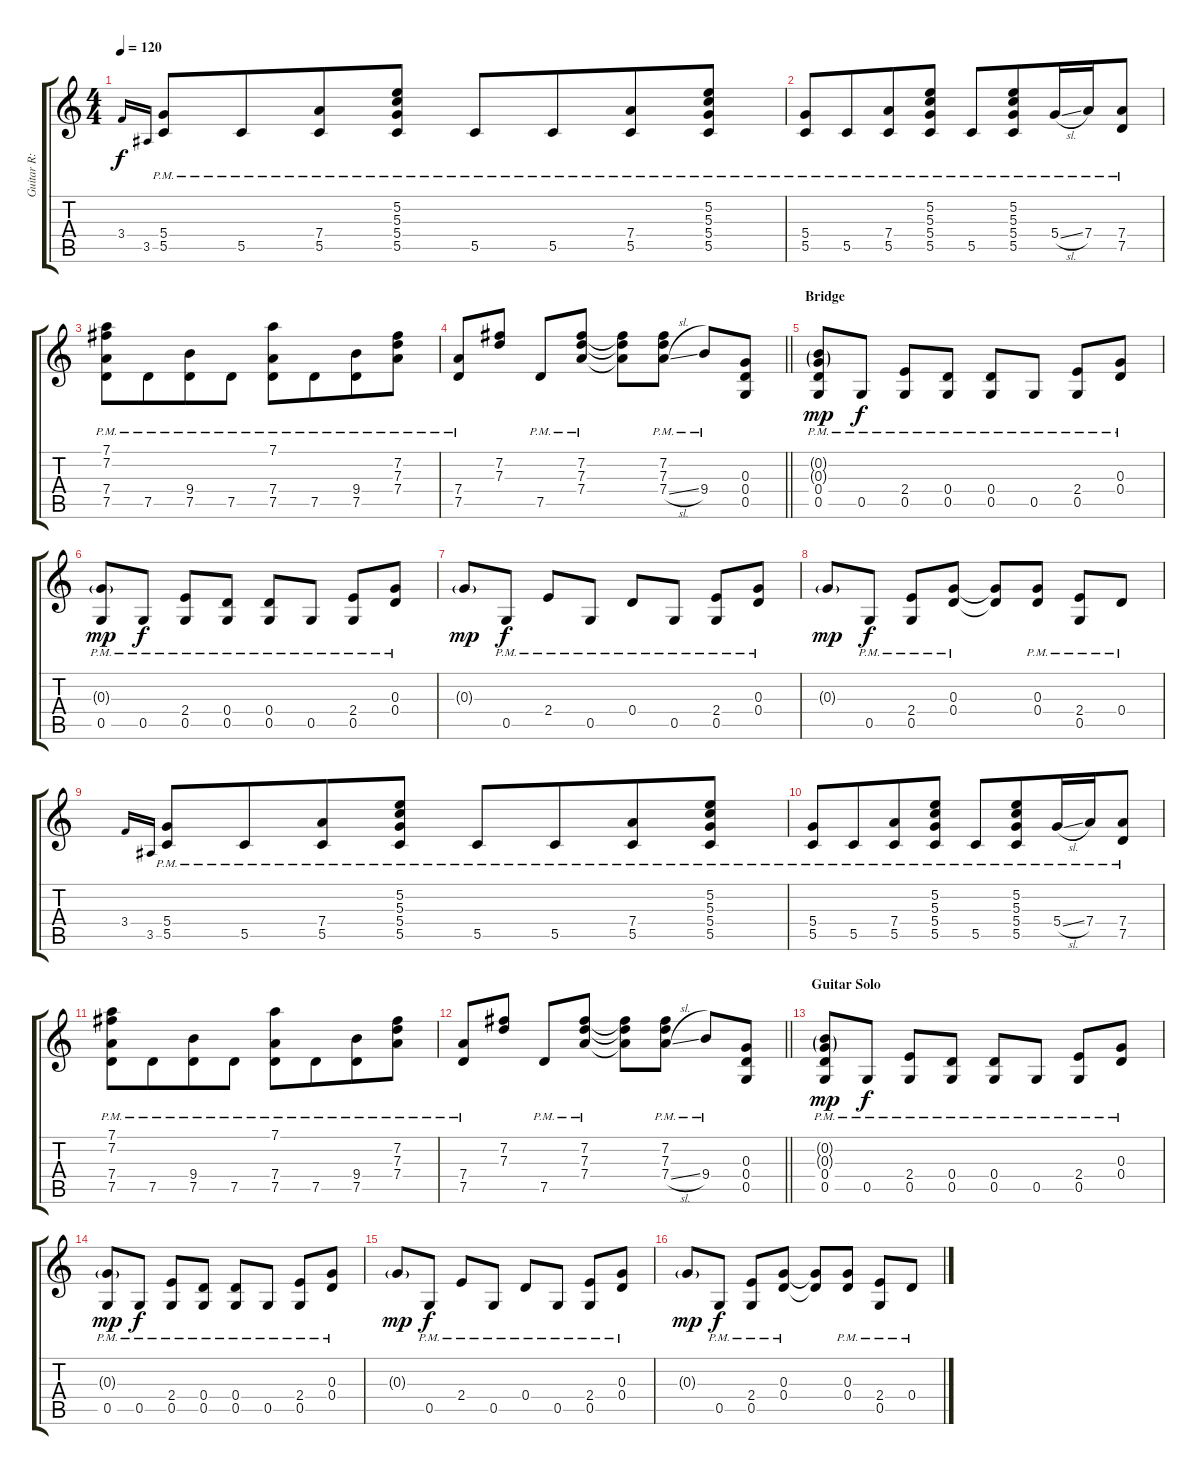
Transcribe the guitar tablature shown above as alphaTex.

\track ("Guitar R: George" "Guitar R: ") {instrument distortionguitar}
\staff {score tabs}
\tuning (D4 B3 G3 D3 G2 D2) {hide}
\ts (4 4)
\tempo 120
\clef g2
\ks c
3.4.16{gr onbeat dy f} 3.5.16{gr onbeat} (5.4{pm} 5.5{pm}).8 5.5{pm}.8{beam merge} (7.4{pm} 5.5{pm}).8 (5.2 5.3 5.4{pm} 5.5{pm}).8 5.5{pm}.8 5.5{pm}.8{beam merge} (7.4{pm} 5.5{pm}).8 (5.2 5.3 5.4{pm} 5.5{pm}).8 |
(5.4{pm} 5.5{pm}).8 5.5{pm}.8{beam merge} (7.4{pm} 5.5{pm}).8 (5.2 5.3 5.4{pm} 5.5{pm}).8 5.5{pm}.8 (5.2 5.3 5.4{pm} 5.5{pm}).8{beam merge} 5.4{sl pm}.16 7.4{pm}.16 (7.4{pm} 7.5{pm}).8 |
(7.1 7.2 7.4{pm} 7.5{pm}).8 7.5{pm}.8{beam merge} (9.4{pm} 7.5{pm}).8 7.5{pm}.8 (7.1 7.4{pm} 7.5{pm}).8 7.5{pm}.8{beam merge} (9.4{pm} 7.5{pm}).8 (7.2 7.3 7.4{pm}).8 |
\barLineRight lightlight
(7.4{pm} 7.5{pm}).8 (7.2 7.3).8 7.5{pm}.8 (7.2 7.3 7.4{pm}).8 (7.2{t} 7.3{t} 7.4{t}).8 (7.2 7.3 7.4{sl pm}).8 9.4{pm}.8 (0.3 0.4 0.5).8 |
\section ("" "Bridge")
(0.2{g} 0.3{g} 0.4 0.5{pm}).8{dy mp} 0.5{pm}.8{dy f} (2.4{pm} 0.5{pm}).8 (0.4{pm} 0.5).8 (0.4{pm} 0.5{pm}).8 0.5{pm}.8 (2.4{pm} 0.5{pm}).8 (0.3 0.4{pm}).8 |
(0.3{g} 0.5{pm}).8{dy mp} 0.5{pm}.8{dy f} (2.4{pm} 0.5{pm}).8 (0.4{pm} 0.5).8 (0.4{pm} 0.5{pm}).8 0.5{pm}.8 (2.4{pm} 0.5{pm}).8 (0.3 0.4{pm}).8 |
0.3{g}.8{dy mp} 0.5{pm}.8{dy f} 2.4{pm}.8 0.5{pm}.8 0.4{pm}.8 0.5{pm}.8 (2.4{pm} 0.5{pm}).8 (0.3 0.4{pm}).8 |
0.3{g}.8{dy mp} 0.5{pm}.8{dy f} (2.4{pm} 0.5).8 (0.3 0.4{pm}).8 (0.3{t} 0.4{t}).8 (0.3 0.4{pm}).8 (2.4{pm} 0.5{pm}).8 0.4{pm}.8 |
3.4.16{gr onbeat} 3.5.16{gr onbeat} (5.4{pm} 5.5{pm}).8 5.5{pm}.8{beam merge} (7.4{pm} 5.5{pm}).8 (5.2 5.3 5.4{pm} 5.5{pm}).8 5.5{pm}.8 5.5{pm}.8{beam merge} (7.4{pm} 5.5{pm}).8 (5.2 5.3 5.4{pm} 5.5{pm}).8 |
(5.4{pm} 5.5{pm}).8 5.5{pm}.8{beam merge} (7.4{pm} 5.5{pm}).8 (5.2 5.3 5.4{pm} 5.5{pm}).8 5.5{pm}.8 (5.2 5.3 5.4{pm} 5.5{pm}).8{beam merge} 5.4{sl pm}.16 7.4{pm}.16 (7.4{pm} 7.5{pm}).8 |
(7.1 7.2 7.4{pm} 7.5{pm}).8 7.5{pm}.8{beam merge} (9.4{pm} 7.5{pm}).8 7.5{pm}.8 (7.1 7.4{pm} 7.5{pm}).8 7.5{pm}.8{beam merge} (9.4{pm} 7.5{pm}).8 (7.2 7.3 7.4{pm}).8 |
\barLineRight lightlight
(7.4{pm} 7.5{pm}).8 (7.2 7.3).8 7.5{pm}.8 (7.2 7.3 7.4{pm}).8 (7.2{t} 7.3{t} 7.4{t}).8 (7.2 7.3 7.4{sl pm}).8 9.4{pm}.8 (0.3 0.4 0.5).8 |
\section ("" "Guitar Solo")
(0.2{g} 0.3{g} 0.4 0.5{pm}).8{dy mp} 0.5{pm}.8{dy f} (2.4{pm} 0.5{pm}).8 (0.4{pm} 0.5).8 (0.4{pm} 0.5{pm}).8 0.5{pm}.8 (2.4{pm} 0.5{pm}).8 (0.3 0.4{pm}).8 |
(0.3{g} 0.5{pm}).8{dy mp} 0.5{pm}.8{dy f} (2.4{pm} 0.5{pm}).8 (0.4{pm} 0.5).8 (0.4{pm} 0.5{pm}).8 0.5{pm}.8 (2.4{pm} 0.5{pm}).8 (0.3 0.4{pm}).8 |
0.3{g}.8{dy mp} 0.5{pm}.8{dy f} 2.4{pm}.8 0.5{pm}.8 0.4{pm}.8 0.5{pm}.8 (2.4{pm} 0.5{pm}).8 (0.3 0.4{pm}).8 |
0.3{g}.8{dy mp} 0.5{pm}.8{dy f} (2.4{pm} 0.5).8 (0.3 0.4{pm}).8 (0.3{t} 0.4{t}).8 (0.3 0.4{pm}).8 (2.4{pm} 0.5{pm}).8 0.4{pm}.8
